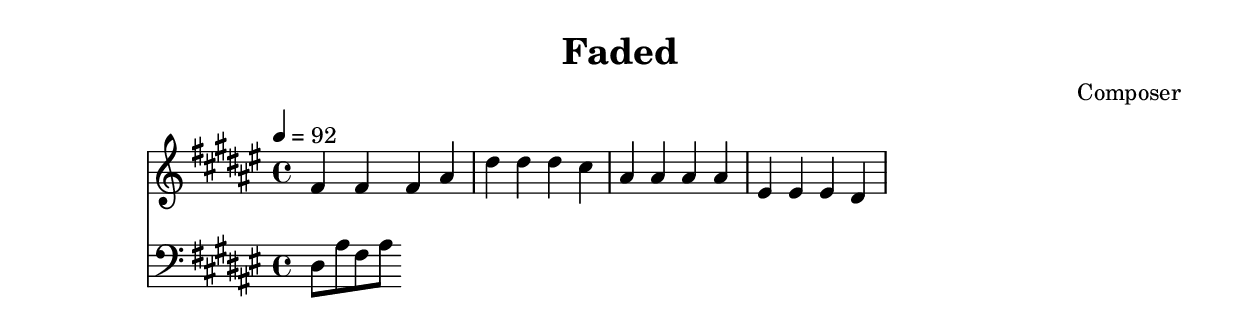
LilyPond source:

\header {
  title = "Faded"
  composer = "Composer"
}
\language english
\score {
  
<<

  \relative c' { \key fs \major
  \tempo 4=92
    fs fs fs as |
    ds ds ds cs |
    as as as as|
    es es es ds
  }

  \relative c { \key fs \major
  \clef bass
    ds8 as' fs as |
    

  }


  >>

  \layout {}
  \midi {}
}